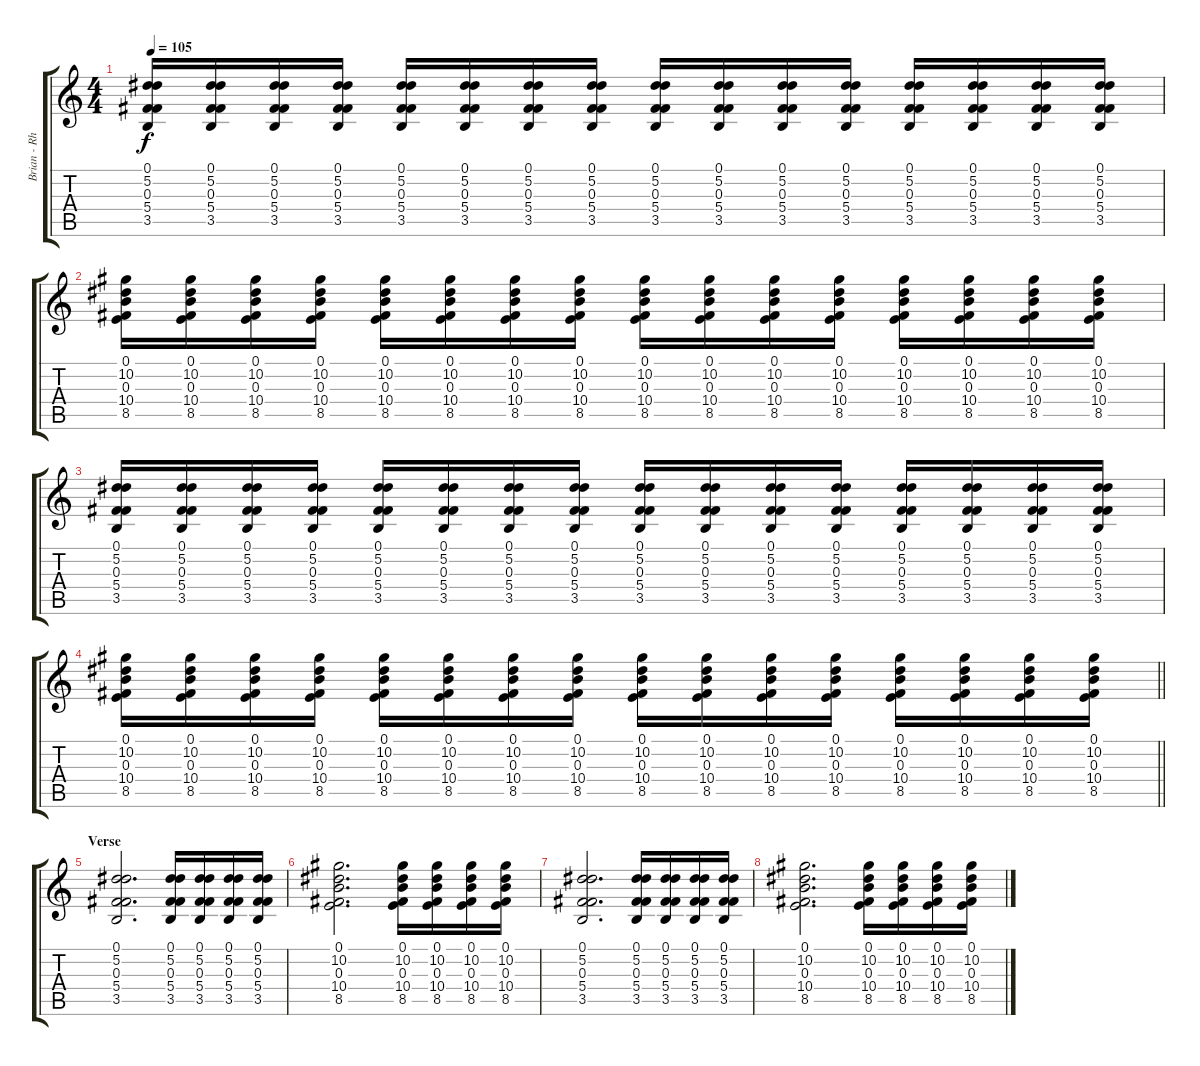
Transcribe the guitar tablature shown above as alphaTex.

\track ("Brian - Rhythm Guitar" "Brian - Rh") {instrument acousticguitarsteel}
\staff {score tabs}
\tuning (Eb4 Bb3 Gb3 Db3 Ab2 Eb2) {hide}
\ts (4 4)
\tempo 105
\clef g2
\ks c
(0.1 5.2 0.3 5.4 3.5).16{dy f} (0.1 5.2 0.3 5.4 3.5).16 (0.1 5.2 0.3 5.4 3.5).16 (0.1 5.2 0.3 5.4 3.5).16 (0.1 5.2 0.3 5.4 3.5).16 (0.1 5.2 0.3 5.4 3.5).16 (0.1 5.2 0.3 5.4 3.5).16 (0.1 5.2 0.3 5.4 3.5).16 (0.1 5.2 0.3 5.4 3.5).16 (0.1 5.2 0.3 5.4 3.5).16 (0.1 5.2 0.3 5.4 3.5).16 (0.1 5.2 0.3 5.4 3.5).16 (0.1 5.2 0.3 5.4 3.5).16 (0.1 5.2 0.3 5.4 3.5).16 (0.1 5.2 0.3 5.4 3.5).16 (0.1 5.2 0.3 5.4 3.5).16 |
(0.1 10.2 0.3 10.4 8.5).16 (0.1 10.2 0.3 10.4 8.5).16 (0.1 10.2 0.3 10.4 8.5).16 (0.1 10.2 0.3 10.4 8.5).16 (0.1 10.2 0.3 10.4 8.5).16 (0.1 10.2 0.3 10.4 8.5).16 (0.1 10.2 0.3 10.4 8.5).16 (0.1 10.2 0.3 10.4 8.5).16 (0.1 10.2 0.3 10.4 8.5).16 (0.1 10.2 0.3 10.4 8.5).16 (0.1 10.2 0.3 10.4 8.5).16 (0.1 10.2 0.3 10.4 8.5).16 (0.1 10.2 0.3 10.4 8.5).16 (0.1 10.2 0.3 10.4 8.5).16 (0.1 10.2 0.3 10.4 8.5).16 (0.1 10.2 0.3 10.4 8.5).16 |
(0.1 5.2 0.3 5.4 3.5).16 (0.1 5.2 0.3 5.4 3.5).16 (0.1 5.2 0.3 5.4 3.5).16 (0.1 5.2 0.3 5.4 3.5).16 (0.1 5.2 0.3 5.4 3.5).16 (0.1 5.2 0.3 5.4 3.5).16 (0.1 5.2 0.3 5.4 3.5).16 (0.1 5.2 0.3 5.4 3.5).16 (0.1 5.2 0.3 5.4 3.5).16 (0.1 5.2 0.3 5.4 3.5).16 (0.1 5.2 0.3 5.4 3.5).16 (0.1 5.2 0.3 5.4 3.5).16 (0.1 5.2 0.3 5.4 3.5).16 (0.1 5.2 0.3 5.4 3.5).16 (0.1 5.2 0.3 5.4 3.5).16 (0.1 5.2 0.3 5.4 3.5).16 |
\barLineRight lightlight
(0.1 10.2 0.3 10.4 8.5).16 (0.1 10.2 0.3 10.4 8.5).16 (0.1 10.2 0.3 10.4 8.5).16 (0.1 10.2 0.3 10.4 8.5).16 (0.1 10.2 0.3 10.4 8.5).16 (0.1 10.2 0.3 10.4 8.5).16 (0.1 10.2 0.3 10.4 8.5).16 (0.1 10.2 0.3 10.4 8.5).16 (0.1 10.2 0.3 10.4 8.5).16 (0.1 10.2 0.3 10.4 8.5).16 (0.1 10.2 0.3 10.4 8.5).16 (0.1 10.2 0.3 10.4 8.5).16 (0.1 10.2 0.3 10.4 8.5).16 (0.1 10.2 0.3 10.4 8.5).16 (0.1 10.2 0.3 10.4 8.5).16 (0.1 10.2 0.3 10.4 8.5).16 |
\section ("" "Verse")
(0.1 5.2 0.3 5.4 3.5).2{d} (0.1 5.2 0.3 5.4 3.5).16 (0.1 5.2 0.3 5.4 3.5).16 (0.1 5.2 0.3 5.4 3.5).16 (0.1 5.2 0.3 5.4 3.5).16 |
(0.1 10.2 0.3 10.4 8.5).2{d} (0.1 10.2 0.3 10.4 8.5).16 (0.1 10.2 0.3 10.4 8.5).16 (0.1 10.2 0.3 10.4 8.5).16 (0.1 10.2 0.3 10.4 8.5).16 |
(0.1 5.2 0.3 5.4 3.5).2{d} (0.1 5.2 0.3 5.4 3.5).16 (0.1 5.2 0.3 5.4 3.5).16 (0.1 5.2 0.3 5.4 3.5).16 (0.1 5.2 0.3 5.4 3.5).16 |
(0.1 10.2 0.3 10.4 8.5).2{d} (0.1 10.2 0.3 10.4 8.5).16 (0.1 10.2 0.3 10.4 8.5).16 (0.1 10.2 0.3 10.4 8.5).16 (0.1 10.2 0.3 10.4 8.5).16
